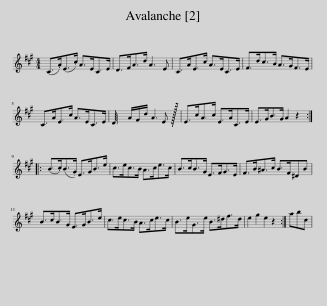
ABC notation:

X:1
L:1/8
M:4/4
I:linebreak $
K:A
V:1 treble
V:1
 (C>.A)(E>.c) A>EC>E | D>FA>d A3 E | C>AE>c A>EC>E | F>dc>B A>GF>E |$ C>AE>c A>EC>E | %5
 D/8 x3 A/F/d/ A3 E z/64 | E>cA>c E>AC>E | E>GB>G A2 z2 ::$ (B>.c)(B>.G) E>GB>e | c>ec>B A>ce>c | %10
 B>cB>G E>FG>E | F>B^A>c B>F^DB |$ B>cB>G E>GB>e | c>ec>B A>ce>c | B>eG>e B>^df>d | %15
 e2 g2 e2 z2 :| abc | %17
